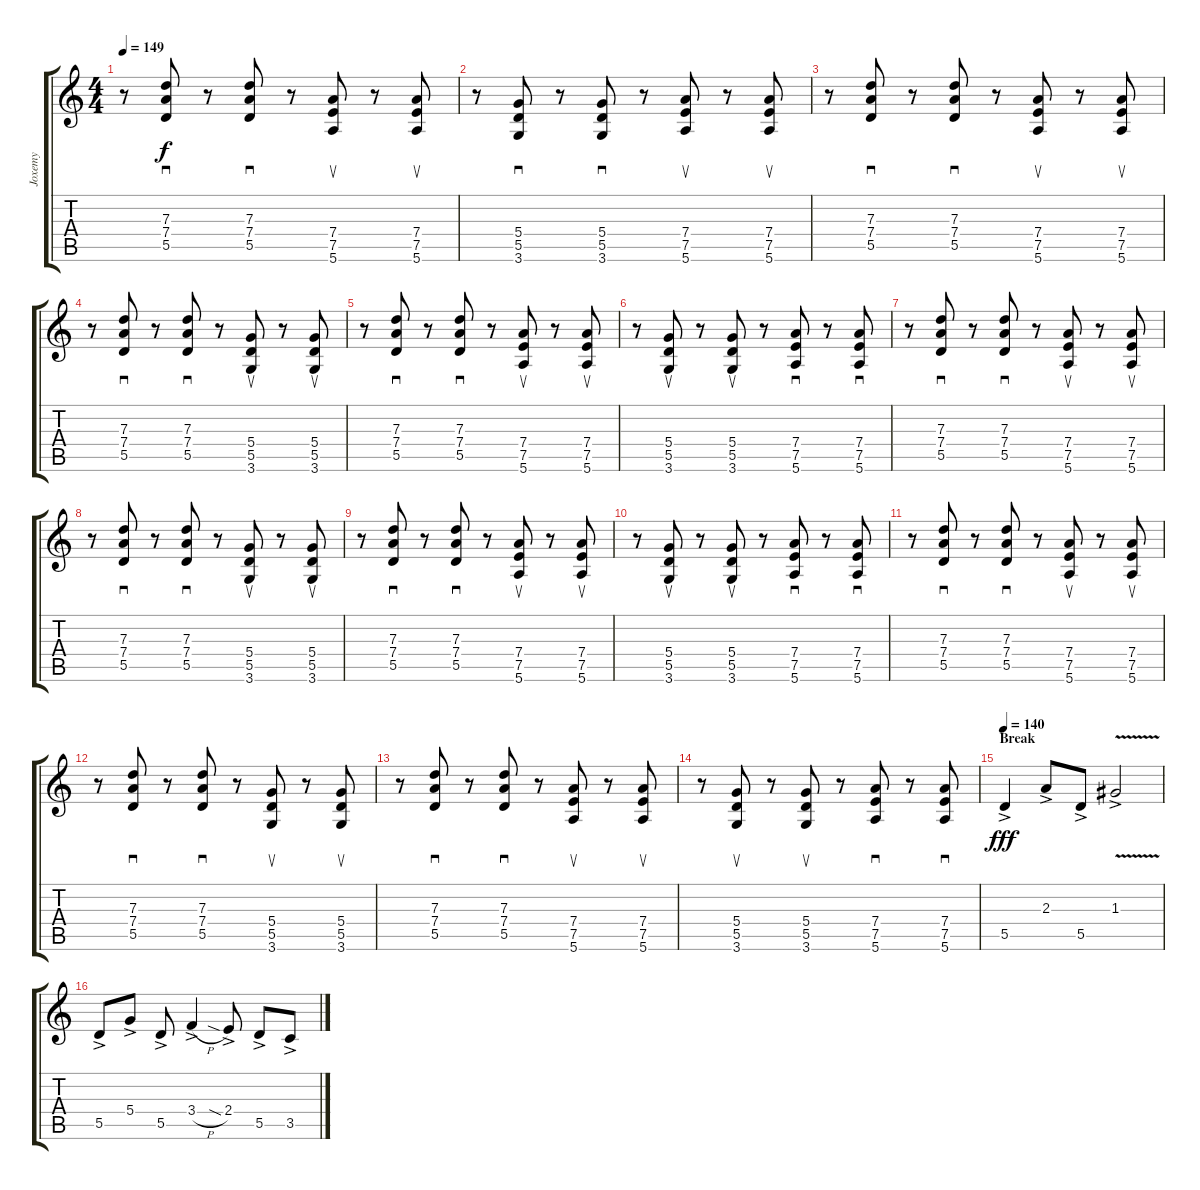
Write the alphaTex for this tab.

\track ("Joxemy" "Joxemy") {instrument overdrivenguitar}
\staff {score tabs}
\tuning (E4 B3 G3 D3 A2 E2) {hide}
\ts (4 4)
\tempo 149
\clef g2
\ks c
r.8{dy f} (7.3 7.4 5.5).8{sd} r.8 (7.3 7.4 5.5).8{sd} r.8 (7.4 7.5 5.6).8{su} r.8 (7.4 7.5 5.6).8{su} |
r.8 (5.4 5.5 3.6).8{sd} r.8 (5.4 5.5 3.6).8{sd} r.8 (7.4 7.5 5.6).8{su} r.8 (7.4 7.5 5.6).8{su} |
r.8 (7.3 7.4 5.5).8{sd} r.8 (7.3 7.4 5.5).8{sd} r.8 (7.4 7.5 5.6).8{su} r.8 (7.4 7.5 5.6).8{su} |
r.8 (7.3 7.4 5.5).8{sd} r.8 (7.3 7.4 5.5).8{sd} r.8 (5.4 5.5 3.6).8{su} r.8 (5.4 5.5 3.6).8{su} |
r.8 (7.3 7.4 5.5).8{sd} r.8 (7.3 7.4 5.5).8{sd} r.8 (7.4 7.5 5.6).8{su} r.8 (7.4 7.5 5.6).8{su} |
r.8 (5.4 5.5 3.6).8{su} r.8 (5.4 5.5 3.6).8{su} r.8 (7.4 7.5 5.6).8{sd} r.8 (7.4 7.5 5.6).8{sd} |
r.8 (7.3 7.4 5.5).8{sd} r.8 (7.3 7.4 5.5).8{sd} r.8 (7.4 7.5 5.6).8{su} r.8 (7.4 7.5 5.6).8{su} |
r.8 (7.3 7.4 5.5).8{sd} r.8 (7.3 7.4 5.5).8{sd} r.8 (5.4 5.5 3.6).8{su} r.8 (5.4 5.5 3.6).8{su} |
r.8 (7.3 7.4 5.5).8{sd} r.8 (7.3 7.4 5.5).8{sd} r.8 (7.4 7.5 5.6).8{su} r.8 (7.4 7.5 5.6).8{su} |
r.8 (5.4 5.5 3.6).8{su} r.8 (5.4 5.5 3.6).8{su} r.8 (7.4 7.5 5.6).8{sd} r.8 (7.4 7.5 5.6).8{sd} |
r.8 (7.3 7.4 5.5).8{sd} r.8 (7.3 7.4 5.5).8{sd} r.8 (7.4 7.5 5.6).8{su} r.8 (7.4 7.5 5.6).8{su} |
r.8 (7.3 7.4 5.5).8{sd} r.8 (7.3 7.4 5.5).8{sd} r.8 (5.4 5.5 3.6).8{su} r.8 (5.4 5.5 3.6).8{su} |
r.8 (7.3 7.4 5.5).8{sd} r.8 (7.3 7.4 5.5).8{sd} r.8 (7.4 7.5 5.6).8{su} r.8 (7.4 7.5 5.6).8{su} |
r.8 (5.4 5.5 3.6).8{su} r.8 (5.4 5.5 3.6).8{su} r.8 (7.4 7.5 5.6).8{sd} r.8 (7.4 7.5 5.6).8{sd} |
\section ("" "Break")
\tempo 140
5.5{ac}.4{dy fff volume 16} 2.3{ac}.8 5.5{ac}.8 1.3{v ac}.2 |
5.5{ac}.8 5.4{ac}.8 5.5{ac}.8 3.4{h ac}.4 2.4{sia ac}.8 5.5{ac}.8 3.5{ac}.8
